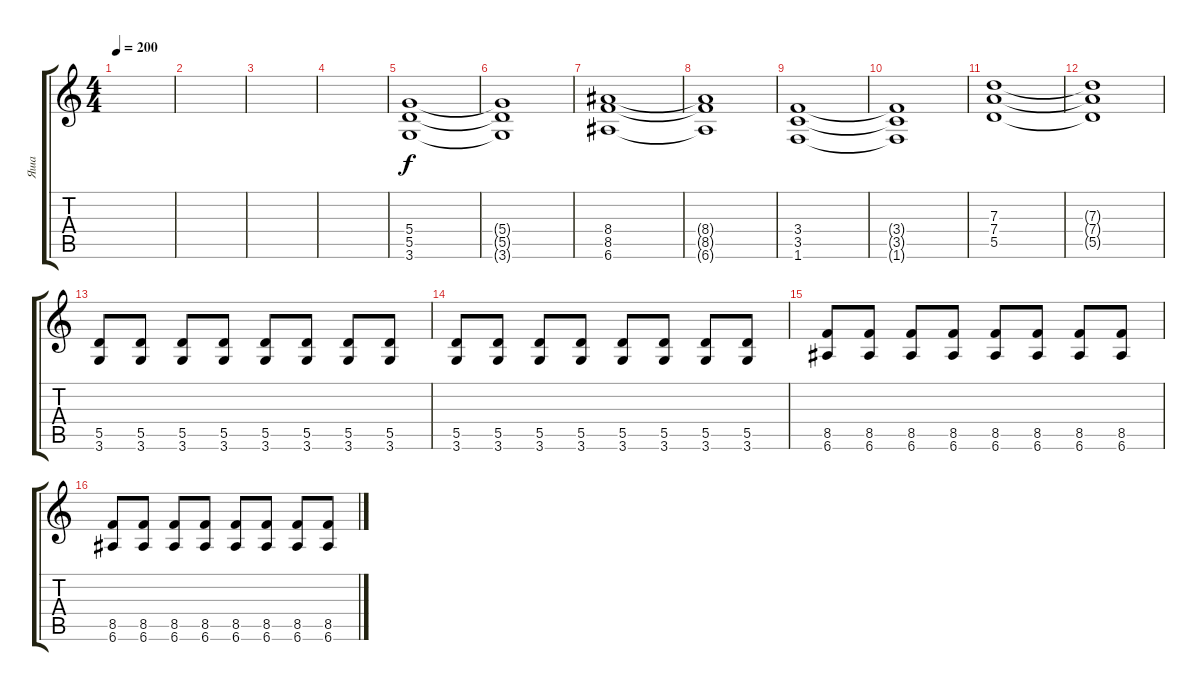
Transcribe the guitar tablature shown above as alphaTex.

\track ("Яша" "Яша") {instrument overdrivenguitar}
\staff {score tabs}
\tuning (E4 B3 G3 D3 A2 E2) {hide}
\ts (4 4)
\tempo 200
\clef g2
\ks c
|
|
|
|
(5.4 5.5 3.6).1{volume 16} |
(5.4{t} 5.5{t} 3.6{t}).1 |
(8.4 8.5 6.6).1 |
(8.4{t} 8.5{t} 6.6{t}).1 |
(3.4 3.5 1.6).1 |
(3.4{t} 3.5{t} 1.6{t}).1 |
(7.3 7.4 5.5).1 |
(7.3{t} 7.4{t} 5.5{t}).1 |
(5.5 3.6).8 (5.5 3.6).8 (5.5 3.6).8 (5.5 3.6).8 (5.5 3.6).8 (5.5 3.6).8 (5.5 3.6).8 (5.5 3.6).8 |
(5.5 3.6).8 (5.5 3.6).8 (5.5 3.6).8 (5.5 3.6).8 (5.5 3.6).8 (5.5 3.6).8 (5.5 3.6).8 (5.5 3.6).8 |
(8.5 6.6).8 (8.5 6.6).8 (8.5 6.6).8 (8.5 6.6).8 (8.5 6.6).8 (8.5 6.6).8 (8.5 6.6).8 (8.5 6.6).8 |
(8.5 6.6).8 (8.5 6.6).8 (8.5 6.6).8 (8.5 6.6).8 (8.5 6.6).8 (8.5 6.6).8 (8.5 6.6).8 (8.5 6.6).8
